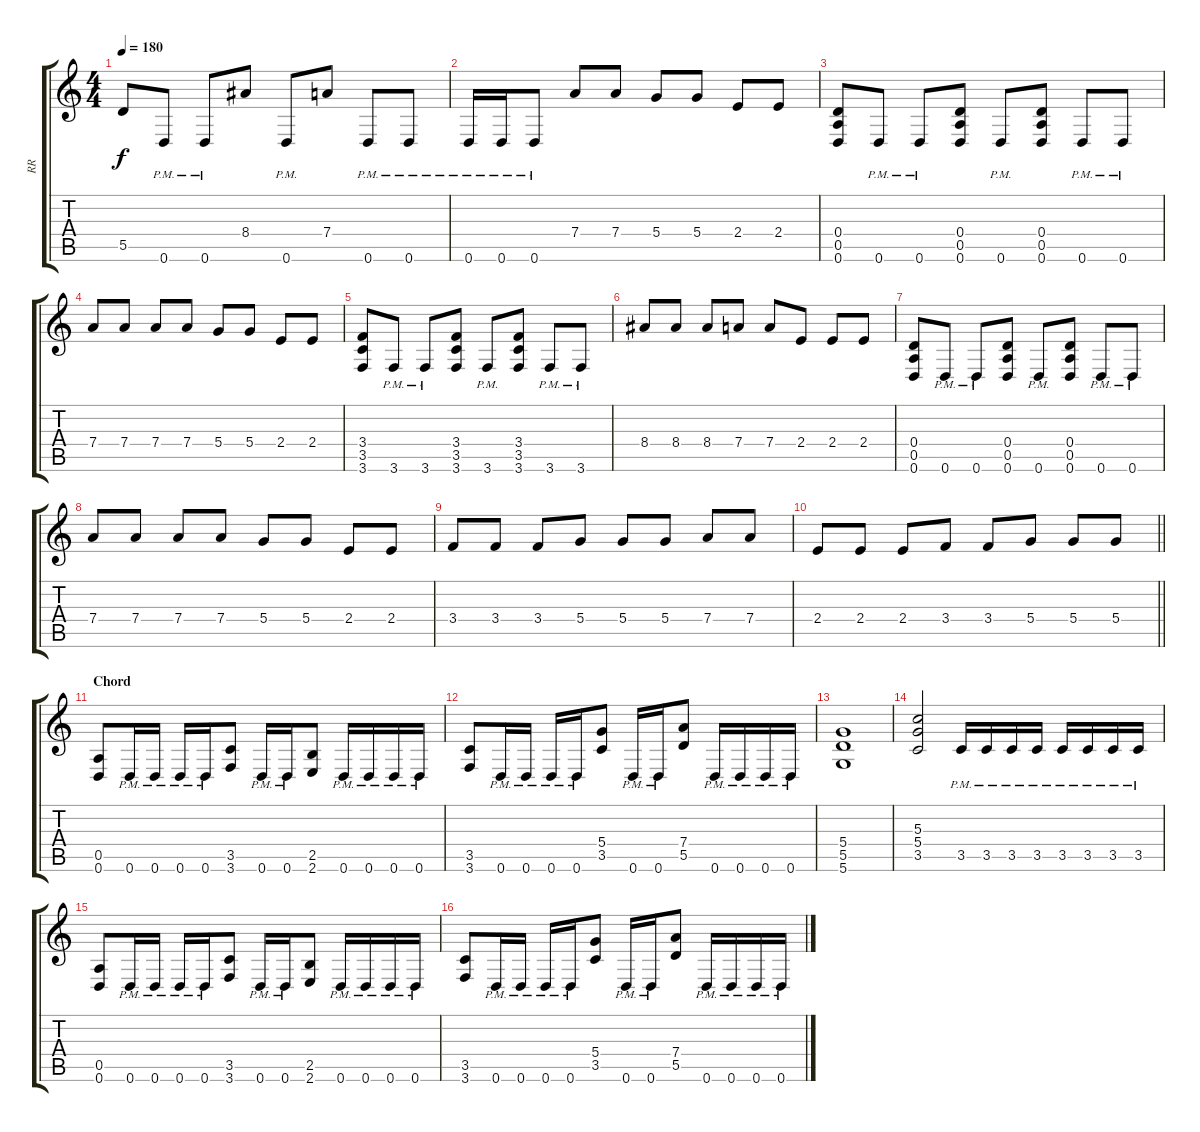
\track ("RR" "RR") {instrument overdrivenguitar}
\staff {score tabs}
\tuning (E4 B3 G3 D3 A2 D2) {hide}
\ts (4 4)
\tempo 180
\clef g2
\ks c
5.5.8{dy f} 0.6{pm}.8 0.6{pm}.8 8.4.8 0.6{pm}.8 7.4.8 0.6{pm}.8 0.6{pm}.8 |
0.6{pm}.16 0.6{pm}.16 0.6{pm}.8 7.4.8 7.4.8 5.4.8 5.4.8 2.4.8 2.4.8 |
(0.4 0.5 0.6).8 0.6{pm}.8 0.6{pm}.8 (0.4 0.5 0.6).8 0.6{pm}.8 (0.4 0.5 0.6).8 0.6{pm}.8 0.6{pm}.8 |
7.4.8 7.4.8 7.4.8 7.4.8 5.4.8 5.4.8 2.4.8 2.4.8 |
(3.4 3.5 3.6).8 3.6{pm}.8 3.6{pm}.8 (3.4 3.5 3.6).8 3.6{pm}.8 (3.4 3.5 3.6).8 3.6{pm}.8 3.6{pm}.8 |
8.4.8 8.4.8 8.4.8 7.4.8 7.4.8 2.4.8 2.4.8 2.4.8 |
(0.4 0.5 0.6).8 0.6{pm}.8 0.6{pm}.8 (0.4 0.5 0.6).8 0.6{pm}.8 (0.4 0.5 0.6).8 0.6{pm}.8 0.6{pm}.8 |
7.4.8 7.4.8 7.4.8 7.4.8 5.4.8 5.4.8 2.4.8 2.4.8 |
3.4.8 3.4.8 3.4.8 5.4.8 5.4.8 5.4.8 7.4.8 7.4.8 |
\barLineRight lightlight
2.4.8 2.4.8 2.4.8 3.4.8 3.4.8 5.4.8 5.4.8 5.4.8 |
\section ("" "Chord")
(0.5 0.6).8 0.6{pm}.16 0.6{pm}.16 0.6{pm}.16 0.6{pm}.16 (3.5 3.6).8 0.6{pm}.16 0.6{pm}.16 (2.5 2.6).8 0.6{pm}.16 0.6{pm}.16 0.6{pm}.16 0.6{pm}.16 |
(3.5 3.6).8 0.6{pm}.16 0.6{pm}.16 0.6{pm}.16 0.6{pm}.16 (5.4 3.5).8 0.6{pm}.16 0.6{pm}.16 (7.4 5.5).8 0.6{pm}.16 0.6{pm}.16 0.6{pm}.16 0.6{pm}.16 |
(5.4 5.5 5.6).1 |
(5.3 5.4 3.5).2 3.5{pm}.16 3.5{pm}.16 3.5{pm}.16 3.5{pm}.16 3.5{pm}.16 3.5{pm}.16 3.5{pm}.16 3.5{pm}.16 |
(0.5 0.6).8 0.6{pm}.16 0.6{pm}.16 0.6{pm}.16 0.6{pm}.16 (3.5 3.6).8 0.6{pm}.16 0.6{pm}.16 (2.5 2.6).8 0.6{pm}.16 0.6{pm}.16 0.6{pm}.16 0.6{pm}.16 |
(3.5 3.6).8 0.6{pm}.16 0.6{pm}.16 0.6{pm}.16 0.6{pm}.16 (5.4 3.5).8 0.6{pm}.16 0.6{pm}.16 (7.4 5.5).8 0.6{pm}.16 0.6{pm}.16 0.6{pm}.16 0.6{pm}.16
